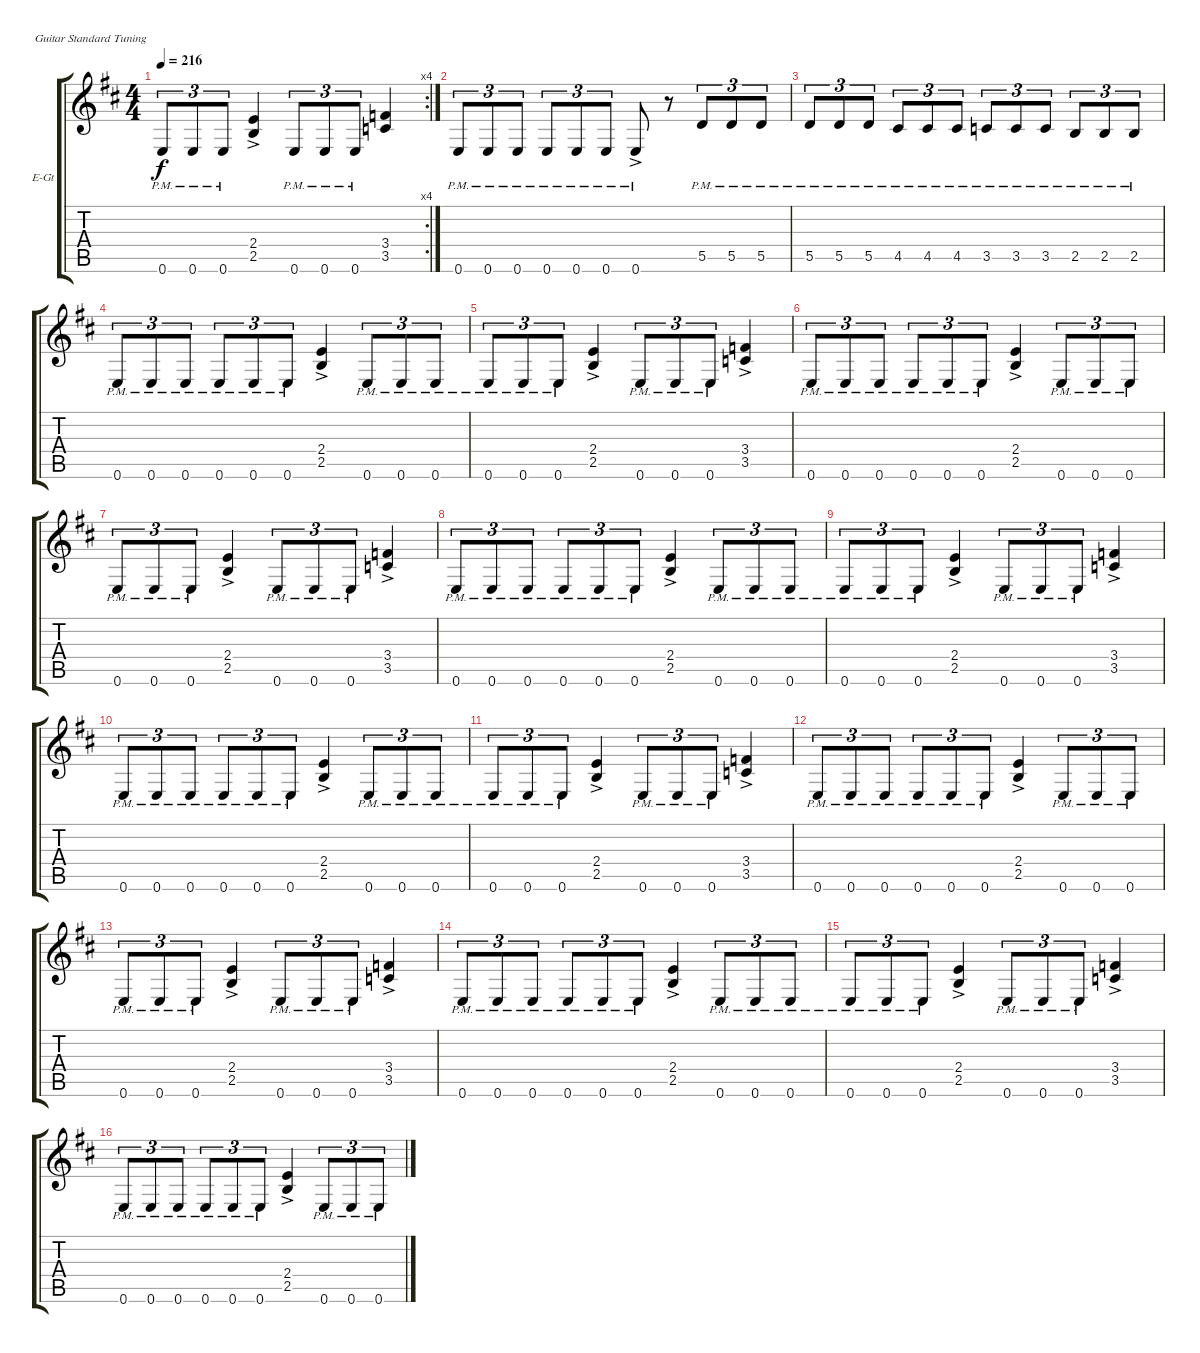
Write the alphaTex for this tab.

\bracketExtendMode groupsimilarinstruments
\firstSystemTrackNameOrientation horizontal
\otherSystemsTrackNameOrientation horizontal
\track ("Gtr 4" "E-Gt") {instrument distortionguitar}
\staff {score tabs}
\tuning (E4 B3 G3 D3 A2 E2)
\rc 4
\ts (4 4)
\tempo 216
\clef g2
\scale
1.06305
\ks d
0.6{pm}.8{tu (3 2) dy f} 0.6{pm}.8{tu (3 2)} 0.6{pm}.8{tu (3 2)} (2.4{ac} 2.5{ac}).4 0.6{pm}.8{tu (3 2)} 0.6{pm}.8{tu (3 2)} 0.6{pm}.8{tu (3 2)} (3.4 3.5).4 |
\scale
0.936948 0.6{pm}.8{tu (3 2)} 0.6{pm}.8{tu (3 2)} 0.6{pm}.8{tu (3 2)} 0.6{pm}.8{tu (3 2)} 0.6{pm}.8{tu (3 2)} 0.6{pm}.8{tu (3 2)} 0.6{ac pm}.8 r.8 5.5{pm}.8{tu (3 2)} 5.5{pm}.8{tu (3 2)} 5.5{pm}.8{tu (3 2)} |
\scale
1.06305 5.5{pm}.8{tu (3 2)} 5.5{pm}.8{tu (3 2)} 5.5{pm}.8{tu (3 2)} 4.5{pm}.8{tu (3 2)} 4.5{pm}.8{tu (3 2)} 4.5{pm}.8{tu (3 2)} 3.5{pm}.8{tu (3 2)} 3.5{pm}.8{tu (3 2)} 3.5{pm}.8{tu (3 2)} 2.5{pm}.8{tu (3 2)} 2.5{pm}.8{tu (3 2)} 2.5{pm}.8{tu (3 2)} |
\scale
0.936948 0.6{pm}.8{tu (3 2)} 0.6{pm}.8{tu (3 2)} 0.6{pm}.8{tu (3 2)} 0.6{pm}.8{tu (3 2)} 0.6{pm}.8{tu (3 2)} 0.6{pm}.8{tu (3 2)} (2.4{ac} 2.5{ac}).4 0.6{pm}.8{tu (3 2)} 0.6{pm}.8{tu (3 2)} 0.6{pm}.8{tu (3 2)} |
\scale
1.06305 0.6{pm}.8{tu (3 2)} 0.6{pm}.8{tu (3 2)} 0.6{pm}.8{tu (3 2)} (2.4{ac} 2.5{ac}).4 0.6{pm}.8{tu (3 2)} 0.6{pm}.8{tu (3 2)} 0.6{pm}.8{tu (3 2)} (3.4{ac} 3.5{ac}).4 |
\scale
0.936948 0.6{pm}.8{tu (3 2)} 0.6{pm}.8{tu (3 2)} 0.6{pm}.8{tu (3 2)} 0.6{pm}.8{tu (3 2)} 0.6{pm}.8{tu (3 2)} 0.6{pm}.8{tu (3 2)} (2.4{ac} 2.5{ac}).4 0.6{pm}.8{tu (3 2)} 0.6{pm}.8{tu (3 2)} 0.6{pm}.8{tu (3 2)} |
\scale
1.06305 0.6{pm}.8{tu (3 2)} 0.6{pm}.8{tu (3 2)} 0.6{pm}.8{tu (3 2)} (2.4{ac} 2.5{ac}).4 0.6{pm}.8{tu (3 2)} 0.6{pm}.8{tu (3 2)} 0.6{pm}.8{tu (3 2)} (3.4{ac} 3.5{ac}).4 |
\scale
0.936948 0.6{pm}.8{tu (3 2)} 0.6{pm}.8{tu (3 2)} 0.6{pm}.8{tu (3 2)} 0.6{pm}.8{tu (3 2)} 0.6{pm}.8{tu (3 2)} 0.6{pm}.8{tu (3 2)} (2.4{ac} 2.5{ac}).4 0.6{pm}.8{tu (3 2)} 0.6{pm}.8{tu (3 2)} 0.6{pm}.8{tu (3 2)} |
\scale
1.06305 0.6{pm}.8{tu (3 2)} 0.6{pm}.8{tu (3 2)} 0.6{pm}.8{tu (3 2)} (2.4{ac} 2.5{ac}).4 0.6{pm}.8{tu (3 2)} 0.6{pm}.8{tu (3 2)} 0.6{pm}.8{tu (3 2)} (3.4{ac} 3.5{ac}).4 |
\scale
0.936948 0.6{pm}.8{tu (3 2)} 0.6{pm}.8{tu (3 2)} 0.6{pm}.8{tu (3 2)} 0.6{pm}.8{tu (3 2)} 0.6{pm}.8{tu (3 2)} 0.6{pm}.8{tu (3 2)} (2.4{ac} 2.5{ac}).4 0.6{pm}.8{tu (3 2)} 0.6{pm}.8{tu (3 2)} 0.6{pm}.8{tu (3 2)} |
\scale
1.06305 0.6{pm}.8{tu (3 2)} 0.6{pm}.8{tu (3 2)} 0.6{pm}.8{tu (3 2)} (2.4{ac} 2.5{ac}).4 0.6{pm}.8{tu (3 2)} 0.6{pm}.8{tu (3 2)} 0.6{pm}.8{tu (3 2)} (3.4{ac} 3.5{ac}).4 |
\scale
0.936948 0.6{pm}.8{tu (3 2)} 0.6{pm}.8{tu (3 2)} 0.6{pm}.8{tu (3 2)} 0.6{pm}.8{tu (3 2)} 0.6{pm}.8{tu (3 2)} 0.6{pm}.8{tu (3 2)} (2.4{ac} 2.5{ac}).4 0.6{pm}.8{tu (3 2)} 0.6{pm}.8{tu (3 2)} 0.6{pm}.8{tu (3 2)} |
\scale
1.06305 0.6{pm}.8{tu (3 2)} 0.6{pm}.8{tu (3 2)} 0.6{pm}.8{tu (3 2)} (2.4{ac} 2.5{ac}).4 0.6{pm}.8{tu (3 2)} 0.6{pm}.8{tu (3 2)} 0.6{pm}.8{tu (3 2)} (3.4{ac} 3.5{ac}).4 |
\scale
0.936948 0.6{pm}.8{tu (3 2)} 0.6{pm}.8{tu (3 2)} 0.6{pm}.8{tu (3 2)} 0.6{pm}.8{tu (3 2)} 0.6{pm}.8{tu (3 2)} 0.6{pm}.8{tu (3 2)} (2.4{ac} 2.5{ac}).4 0.6{pm}.8{tu (3 2)} 0.6{pm}.8{tu (3 2)} 0.6{pm}.8{tu (3 2)} |
\scale
1.06305 0.6{pm}.8{tu (3 2)} 0.6{pm}.8{tu (3 2)} 0.6{pm}.8{tu (3 2)} (2.4{ac} 2.5{ac}).4 0.6{pm}.8{tu (3 2)} 0.6{pm}.8{tu (3 2)} 0.6{pm}.8{tu (3 2)} (3.4{ac} 3.5{ac}).4 |
\scale
0.936948 0.6{pm}.8{tu (3 2)} 0.6{pm}.8{tu (3 2)} 0.6{pm}.8{tu (3 2)} 0.6{pm}.8{tu (3 2)} 0.6{pm}.8{tu (3 2)} 0.6{pm}.8{tu (3 2)} (2.4{ac} 2.5{ac}).4 0.6{pm}.8{tu (3 2)} 0.6{pm}.8{tu (3 2)} 0.6{pm}.8{tu (3 2)}
